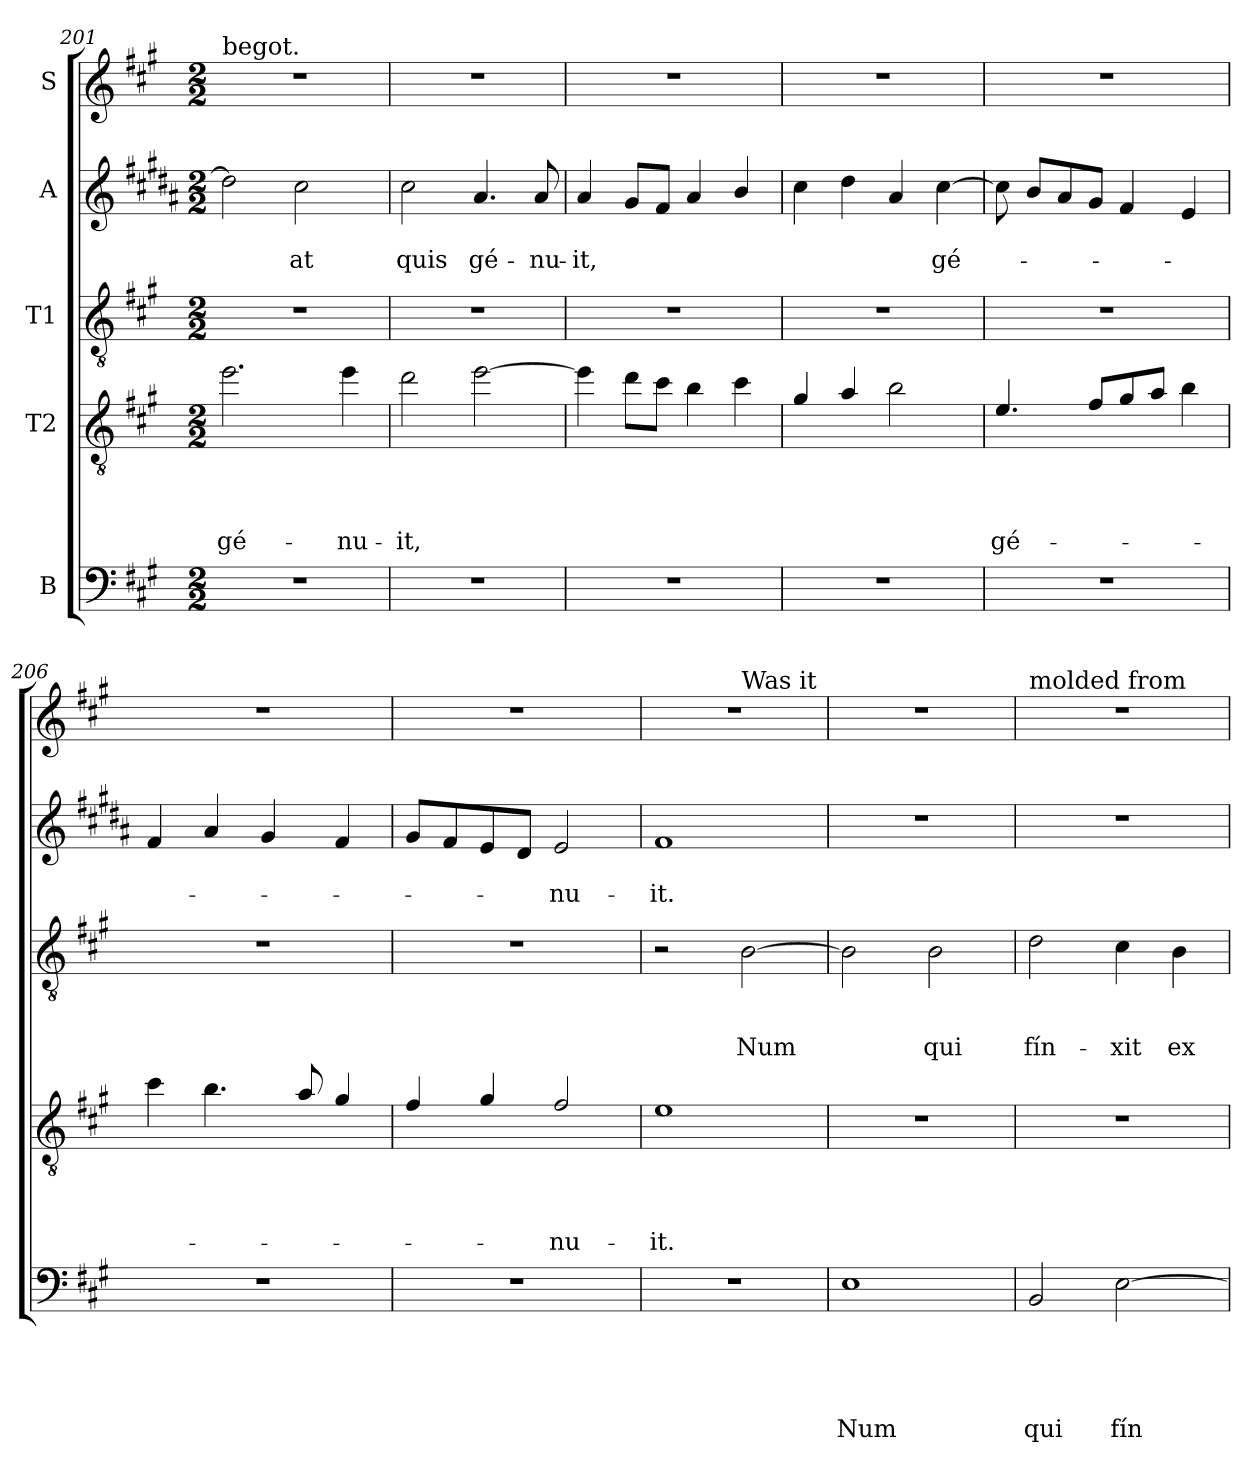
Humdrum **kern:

**kern	**text	**text	**text	**text	**text	**kern	**text	**text	**text	**text	**kern	**text	**text	**text	**kern	**text	**text	**kern
*part5	*part5	*part5	*part5	*part5	*part5	*part4	*part4	*part4	*part4	*part4	*part3	*part3	*part3	*part3	*part2	*part2	*part2	*part1
*staff5	*staff5	*staff5	*staff5	*staff5	*staff5	*staff4	*staff4	*staff4	*staff4	*staff4	*staff3	*staff3	*staff3	*staff3	*staff2	*staff2	*staff2	*staff1
*I"B	*	*	*	*	*	*I"T2	*	*	*	*	*I"T1	*	*	*	*I"A	*	*	*I"S
*clefF4	*	*	*	*	*	*clefGv2	*	*	*	*	*clefGv2	*	*	*	*clefG2	*	*	*clefG2
*	*	*	*	*	*	*ITrd8c14	*	*	*	*	*	*	*	*	*ITrd1c2	*	*	*
*k[f#c#g#]	*	*	*	*	*	*k[f#c#g#]	*	*	*	*	*k[f#c#g#]	*	*	*	*k[f#c#g#]	*	*	*k[f#c#g#]
*A:	*	*	*	*	*	*A:	*	*	*	*	*A:	*	*	*	*A:	*	*	*A:
*M2/2	*	*	*	*	*	*M2/2	*	*	*	*	*M2/2	*	*	*	*M2/2	*	*	*M2/2
=201	=201	=201	=201	=201	=201	=201	=201	=201	=201	=201	=201	=201	=201	=201	=201	=201	=201	=201
!	!	!	!	!	!	!	!	!	!	!	!	!	!	!	!	!	!	!LO:TX:a:t=begot.
!	!	!	!	!	!	!	!	!	!	!LO:LY:b	!	!	!	!	!	!	!	!
1r	.	.	.	.	.	2.e\	.	.	.	gé-	1r	.	.	.	2cc#\]	.	.	1r
!	!	!	!	!	!	!	!	!	!	!	!	!	!	!	!	!	!LO:LY:b	!
.	.	.	.	.	.	.	.	.	.	.	.	.	.	.	2b\	.	-at	.
!	!	!	!	!	!	!	!	!	!	!LO:LY:b	!	!	!	!	!	!	!	!
.	.	.	.	.	.	4e\	.	.	.	-nu-	.	.	.	.	.	.	.	.
=202	=202	=202	=202	=202	=202	=202	=202	=202	=202	=202	=202	=202	=202	=202	=202	=202	=202	=202
!	!	!	!	!	!	!	!	!	!	!LO:LY:b	!	!	!	!	!	!	!LO:LY:b	!
1r	.	.	.	.	.	2d\	.	.	.	-it,	1r	.	.	.	2b\	.	quis	1r
!	!	!	!	!	!	!	!	!	!	!	!	!	!	!	!	!	!LO:LY:b	!
.	.	.	.	.	.	[2e\	.	.	.	.	.	.	.	.	4.g#/	.	gé-	.
!	!	!	!	!	!	!	!	!	!	!	!	!	!	!	!	!	!LO:LY:b	!
.	.	.	.	.	.	.	.	.	.	.	.	.	.	.	8g#/	.	-nu-	.
=203	=203	=203	=203	=203	=203	=203	=203	=203	=203	=203	=203	=203	=203	=203	=203	=203	=203	=203
!	!	!	!	!	!	!	!	!	!	!	!	!	!	!	!	!	!LO:LY:b	!
1r	.	.	.	.	.	4e\]	.	.	.	.	1r	.	.	.	4g#/	.	-it,	1r
.	.	.	.	.	.	8d\L	.	.	.	.	.	.	.	.	8f#/L	.	.	.
.	.	.	.	.	.	8c#\J	.	.	.	.	.	.	.	.	8e/J	.	.	.
.	.	.	.	.	.	4B\	.	.	.	.	.	.	.	.	4g#/	.	.	.
.	.	.	.	.	.	4c#\	.	.	.	.	.	.	.	.	4a/	.	.	.
=204	=204	=204	=204	=204	=204	=204	=204	=204	=204	=204	=204	=204	=204	=204	=204	=204	=204	=204
1r	.	.	.	.	.	4G#/	.	.	.	.	1r	.	.	.	4b\	.	.	1r
.	.	.	.	.	.	4A/	.	.	.	.	.	.	.	.	4cc#\	.	.	.
.	.	.	.	.	.	2B\	.	.	.	.	.	.	.	.	4g#/	.	.	.
!	!	!	!	!	!	!	!	!	!	!	!	!	!	!	!	!	!LO:LY:b	!
.	.	.	.	.	.	.	.	.	.	.	.	.	.	.	[4b\	.	gé-	.
=205	=205	=205	=205	=205	=205	=205	=205	=205	=205	=205	=205	=205	=205	=205	=205	=205	=205	=205
!	!	!	!	!	!	!	!	!	!	!LO:LY:b	!	!	!	!	!	!	!	!
1r	.	.	.	.	.	4.E/	.	.	.	gé-	1r	.	.	.	8b\]	.	.	1r
.	.	.	.	.	.	.	.	.	.	.	.	.	.	.	8a/L	.	.	.
.	.	.	.	.	.	.	.	.	.	.	.	.	.	.	8g#/	.	.	.
.	.	.	.	.	.	8F#/L	.	.	.	.	.	.	.	.	8f#/J	.	.	.
.	.	.	.	.	.	8G#/	.	.	.	.	.	.	.	.	4e/	.	.	.
.	.	.	.	.	.	8A/J	.	.	.	.	.	.	.	.	.	.	.	.
.	.	.	.	.	.	4B\	.	.	.	.	.	.	.	.	4d/	.	.	.
!!LO:PB:g=z
=206	=206	=206	=206	=206	=206	=206	=206	=206	=206	=206	=206	=206	=206	=206	=206	=206	=206	=206
1r	.	.	.	.	.	4c#\	.	.	.	.	1r	.	.	.	4e/	.	.	1r
.	.	.	.	.	.	4.B\	.	.	.	.	.	.	.	.	4g#/	.	.	.
.	.	.	.	.	.	.	.	.	.	.	.	.	.	.	4f#/	.	.	.
.	.	.	.	.	.	8A/	.	.	.	.	.	.	.	.	.	.	.	.
.	.	.	.	.	.	4G#/	.	.	.	.	.	.	.	.	4e/	.	.	.
=207	=207	=207	=207	=207	=207	=207	=207	=207	=207	=207	=207	=207	=207	=207	=207	=207	=207	=207
1r	.	.	.	.	.	4F#/	.	.	.	.	1r	.	.	.	8f#/L	.	.	1r
.	.	.	.	.	.	.	.	.	.	.	.	.	.	.	8e/	.	.	.
.	.	.	.	.	.	4G#/	.	.	.	.	.	.	.	.	8d/	.	.	.
.	.	.	.	.	.	.	.	.	.	.	.	.	.	.	8c#/J	.	.	.
!	!	!	!	!	!	!	!	!	!	!LO:LY:b	!	!	!	!	!	!	!LO:LY:b	!
.	.	.	.	.	.	2F#/	.	.	.	-nu-	.	.	.	.	2d/	.	-nu-	.
=208	=208	=208	=208	=208	=208	=208	=208	=208	=208	=208	=208	=208	=208	=208	=208	=208	=208	=208
!	!	!	!	!	!	!	!	!	!	!LO:LY:b	!	!	!	!	!	!	!LO:LY:b	!
*	*	*	*	*	*	*	*	*	*	*	*	*	*	*	*	*	*	*^
1r	.	.	.	.	.	1E	.	.	.	-it.	2r	.	.	.	1e	.	-it.	1r	2ryy
!	!	!	!	!	!	!	!	!	!	!	!	!	!	!	!	!	!	!	!LO:TX:a:t=Was it
!	!	!	!	!	!	!	!	!	!	!	!	!	!	!LO:LY:b	!	!	!	!	!
.	.	.	.	.	.	.	.	.	.	.	[2B\	.	.	Num	.	.	.	.	2ryy
=209	=209	=209	=209	=209	=209	=209	=209	=209	=209	=209	=209	=209	=209	=209	=209	=209	=209	=209	=209
!	!	!	!	!	!	!	!	!	!	!	!	!	!	!	!	!	!	!LO:TX:a:t=not He who	!
!	!	!	!	!	!LO:LY:b	!	!	!	!	!	!	!	!	!	!	!	!	!	!
*	*	*	*	*	*	*	*	*	*	*	*	*	*	*	*	*	*	*v	*v
1E	.	.	.	.	Num	1r	.	.	.	.	2B\]	.	.	.	1r	.	.	1r
!	!	!	!	!	!	!	!	!	!	!	!	!	!	!LO:LY:b	!	!	!	!
.	.	.	.	.	.	.	.	.	.	.	2B\	.	.	qui	.	.	.	.
=210	=210	=210	=210	=210	=210	=210	=210	=210	=210	=210	=210	=210	=210	=210	=210	=210	=210	=210
!	!	!	!	!	!	!	!	!	!	!	!	!	!	!	!	!	!	!LO:TX:a:t=molded from
!	!	!	!	!	!LO:LY:b	!	!	!	!	!	!	!	!	!LO:LY:b	!	!	!	!
2BB/	.	.	.	.	qui	1r	.	.	.	.	2d\	.	.	fín-	1r	.	.	1r
!	!	!	!	!	!LO:LY:b	!	!	!	!	!	!	!	!	!LO:LY:b	!	!	!	!
[2E\	.	.	.	.	fín-	.	.	.	.	.	4c#\	.	.	-xit	.	.	.	.
!	!	!	!	!	!	!	!	!	!	!	!	!	!	!LO:LY:b	!	!	!	!
.	.	.	.	.	.	.	.	.	.	.	4B\	.	.	ex	.	.	.	.
=	=	=	=	=	=	=	=	=	=	=	=	=	=	=	=	=	=	=
*-	*-	*-	*-	*-	*-	*-	*-	*-	*-	*-	*-	*-	*-	*-	*-	*-	*-	*-
